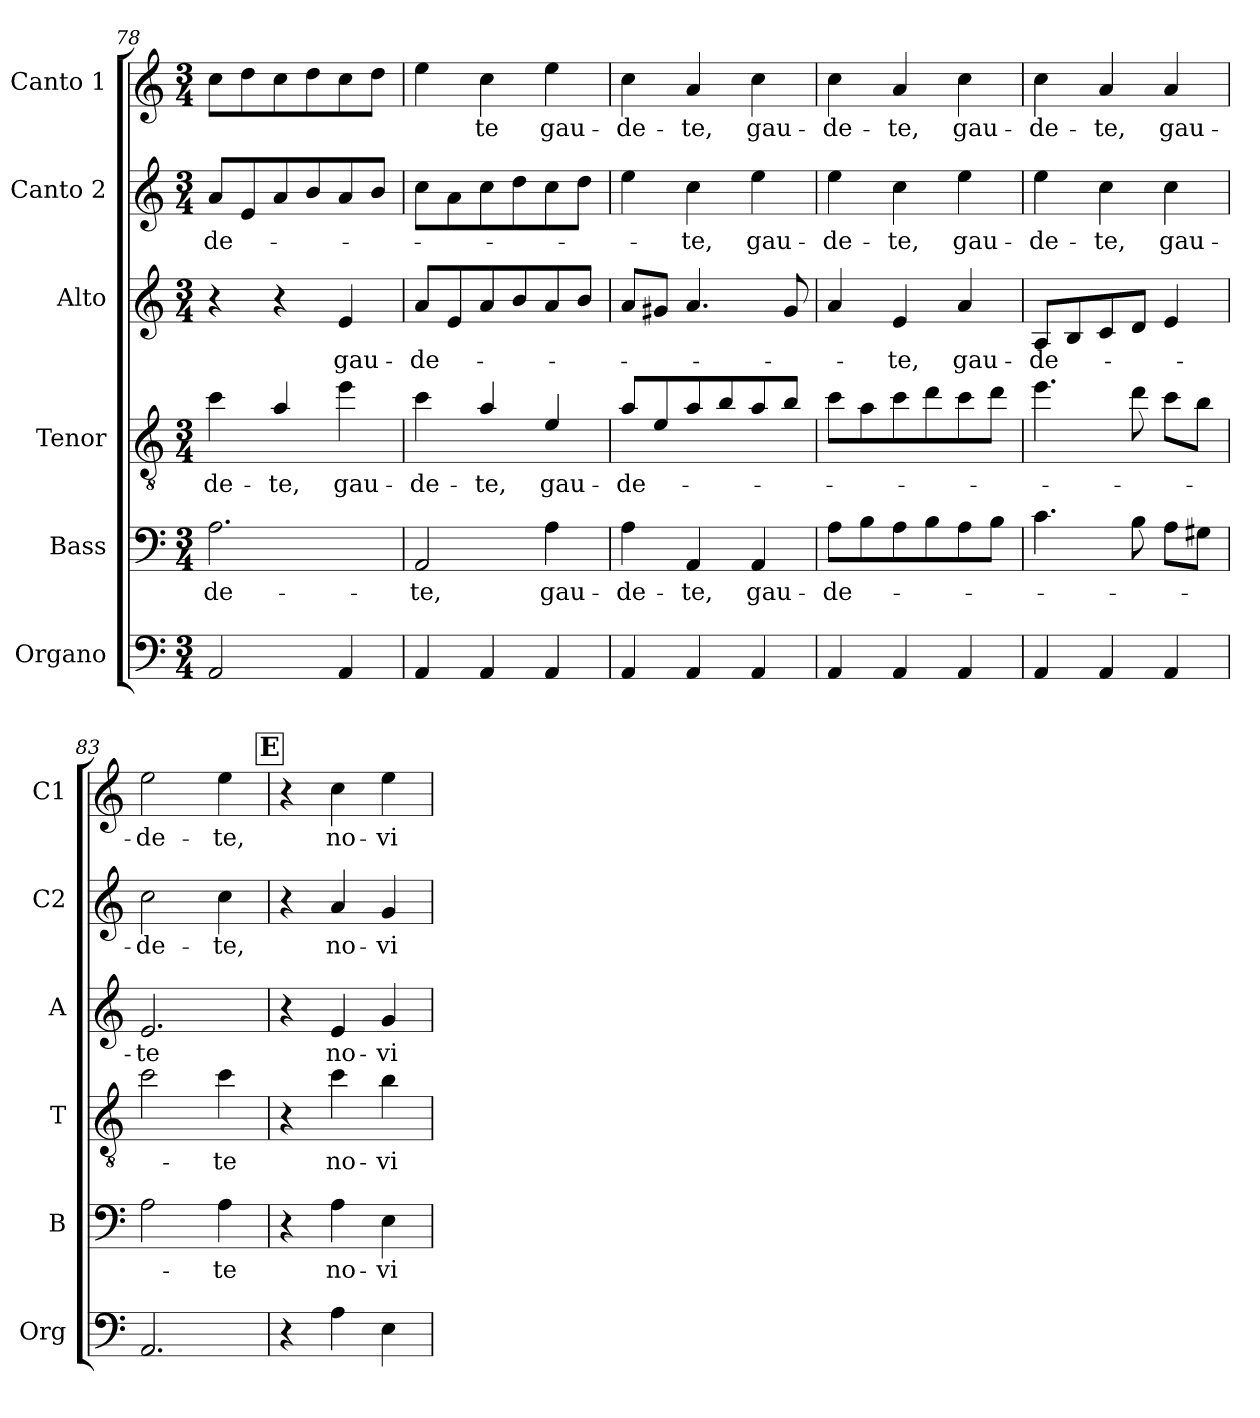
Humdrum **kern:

**kern	**kern	**text	**kern	**text	**kern	**text	**kern	**text	**kern	**text
*part6	*part5	*part5	*part4	*part4	*part3	*part3	*part2	*part2	*part1	*part1
*staff6	*staff5	*staff5	*staff4	*staff4	*staff3	*staff3	*staff2	*staff2	*staff1	*staff1
*I"Organo	*I"Bass	*	*I"Tenor	*	*I"Alto	*	*I"Canto 2	*	*I"Canto 1	*
*I'Org	*I'B	*	*I'T	*	*I'A	*	*I'C2	*	*I'C1	*
*clefF4	*clefF4	*	*clefGv2	*	*clefG2	*	*clefG2	*	*clefG2	*
*	*	*	*ITrd7c12	*	*	*	*	*	*	*
*k[]	*k[]	*	*k[]	*	*k[]	*	*k[]	*	*k[]	*
*C:	*C:	*	*C:	*	*C:	*	*C:	*	*C:	*
*M3/4	*M3/4	*	*M3/4	*	*M3/4	*	*M3/4	*	*M3/4	*
=78	=78	=78	=78	=78	=78	=78	=78	=78	=78	=78
!	!	!LO:LY:b	!	!	!	!	!	!	!	!
!	!	!	!	!LO:LY:b	!	!	!	!	!	!
!	!	!	!	!	!	!	!	!LO:LY:b	!	!
2AA/	2.A\	-de-	4c\	-de-	4r	.	8a/L	-de-	8cc\L	.
.	.	.	.	.	.	.	8e/	.	8dd\	.
!	!	!	!	!LO:LY:b	!	!	!	!	!	!
.	.	.	4A/	-te,	4r	.	8a/	.	8cc\	.
.	.	.	.	.	.	.	8b/	.	8dd\	.
!	!	!	!	!LO:LY:b	!	!	!	!	!	!
!	!	!	!	!	!	!LO:LY:b	!	!	!	!
4AA/	.	.	4e\	gau-	4e/	gau-	8a/	.	8cc\	.
.	.	.	.	.	.	.	8b/J	.	8dd\J	.
=79	=79	=79	=79	=79	=79	=79	=79	=79	=79	=79
!	!	!LO:LY:b	!	!	!	!	!	!	!	!
!	!	!	!	!LO:LY:b	!	!	!	!	!	!
!	!	!	!	!	!	!LO:LY:b	!	!	!	!
4AA/	2AA/	-te,	4c\	-de-	8a/L	-de-	8cc\L	.	4ee\	.
.	.	.	.	.	8e/	.	8a\	.	.	.
!	!	!	!	!LO:LY:b	!	!	!	!	!	!
!	!	!	!	!	!	!	!	!	!	!LO:LY:b
4AA/	.	.	4A/	-te,	8a/	.	8cc\	.	4cc\	-te
.	.	.	.	.	8b/	.	8dd\	.	.	.
!	!	!LO:LY:b	!	!	!	!	!	!	!	!
!	!	!	!	!LO:LY:b	!	!	!	!	!	!
!	!	!	!	!	!	!	!	!	!	!LO:LY:b
4AA/	4A\	gau-	4E/	gau-	8a/	.	8cc\	.	4ee\	gau-
.	.	.	.	.	8b/J	.	8dd\J	.	.	.
=80	=80	=80	=80	=80	=80	=80	=80	=80	=80	=80
!	!	!LO:LY:b	!	!	!	!	!	!	!	!
!	!	!	!	!LO:LY:b	!	!	!	!	!	!
!	!	!	!	!	!	!	!	!	!	!LO:LY:b
4AA/	4A\	-de-	8A/L	-de-	8a/L	.	4ee\	.	4cc\	-de-
.	.	.	8E/	.	8g#X/J	.	.	.	.	.
!	!	!LO:LY:b	!	!	!	!	!	!	!	!
!	!	!	!	!	!	!	!	!LO:LY:b	!	!
!	!	!	!	!	!	!	!	!	!	!LO:LY:b
4AA/	4AA/	-te,	8A/	.	4.a/	.	4cc\	-te,	4a/	te,
.	.	.	8B/	.	.	.	.	.	.	.
!	!	!LO:LY:b	!	!	!	!	!	!	!	!
!	!	!	!	!	!	!	!	!LO:LY:b	!	!
!	!	!	!	!	!	!	!	!	!	!LO:LY:b
4AA/	4AA/	gau-	8A/	.	.	.	4ee\	gau-	4cc\	gau-
.	.	.	8B/J	.	8g#/	.	.	.	.	.
=81	=81	=81	=81	=81	=81	=81	=81	=81	=81	=81
!	!	!LO:LY:b	!	!	!	!	!	!	!	!
!	!	!	!	!	!	!	!	!LO:LY:b	!	!
!	!	!	!	!	!	!	!	!	!	!LO:LY:b
4AA/	8A\L	-de-	8c\L	.	4a/	.	4ee\	-de-	4cc\	-de-
.	8B\	.	8A\	.	.	.	.	.	.	.
!	!	!	!	!	!	!LO:LY:b	!	!	!	!
!	!	!	!	!	!	!	!	!LO:LY:b	!	!
!	!	!	!	!	!	!	!	!	!	!LO:LY:b
4AA/	8A\	.	8c\	.	4e/	-te,	4cc\	-te,	4a/	-te,
.	8B\	.	8d\	.	.	.	.	.	.	.
!	!	!	!	!	!	!LO:LY:b	!	!	!	!
!	!	!	!	!	!	!	!	!LO:LY:b	!	!
!	!	!	!	!	!	!	!	!	!	!LO:LY:b
4AA/	8A\	.	8c\	.	4a/	gau-	4ee\	gau-	4cc\	gau-
.	8B\J	.	8d\J	.	.	.	.	.	.	.
!!LO:PB:g=z
=82	=82	=82	=82	=82	=82	=82	=82	=82	=82	=82
!	!	!	!	!	!	!LO:LY:b	!	!	!	!
!	!	!	!	!	!	!	!	!LO:LY:b	!	!
!	!	!	!	!	!	!	!	!	!	!LO:LY:b
4AA/	4.c\	.	4.e\	.	8A/L	-de-	4ee\	-de-	4cc\	-de-
.	.	.	.	.	8B/	.	.	.	.	.
!	!	!	!	!	!	!	!	!LO:LY:b	!	!
!	!	!	!	!	!	!	!	!	!	!LO:LY:b
4AA/	.	.	.	.	8c/	.	4cc\	-te,	4a/	-te,
.	8B\	.	8d\	.	8d/J	.	.	.	.	.
!	!	!	!	!	!	!	!	!LO:LY:b	!	!
!	!	!	!	!	!	!	!	!	!	!LO:LY:b
4AA/	8A\L	.	8c\L	.	4e/	.	4cc\	gau-	4a/	gau-
.	8G#X\J	.	8B\J	.	.	.	.	.	.	.
=83	=83	=83	=83	=83	=83	=83	=83	=83	=83	=83
!	!	!	!	!	!	!LO:LY:b	!	!	!	!
!	!	!	!	!	!	!	!	!LO:LY:b	!	!
!	!	!	!	!	!	!	!	!	!	!LO:LY:b
2.AA/	2A\	.	2c\	.	2.e/	-te	2cc\	-de-	2ee\	-de-
!	!	!LO:LY:b	!	!	!	!	!	!	!	!
!	!	!	!	!LO:LY:b	!	!	!	!	!	!
!	!	!	!	!	!	!	!	!LO:LY:b	!	!
!	!	!	!	!	!	!	!	!	!	!LO:LY:b
.	4A\	-te	4c\	-te	.	.	4cc\	-te,	4ee\	-te,
!!LO:REH:place=s1:a:t=E
=84	=84	=84	=84	=84	=84	=84	=84	=84	=84	=84
4r	4r	.	4r	.	4r	.	4r	.	4r	.
!	!	!LO:LY:b	!	!	!	!	!	!	!	!
!	!	!	!	!LO:LY:b	!	!	!	!	!	!
!	!	!	!	!	!	!LO:LY:b	!	!	!	!
!	!	!	!	!	!	!	!	!LO:LY:b	!	!
!	!	!	!	!	!	!	!	!	!	!LO:LY:b
4A\	4A\	no-	4c\	no-	4e/	no-	4a/	no-	4cc\	no-
!	!	!LO:LY:b	!	!	!	!	!	!	!	!
!	!	!	!	!LO:LY:b	!	!	!	!	!	!
!	!	!	!	!	!	!LO:LY:b	!	!	!	!
!	!	!	!	!	!	!	!	!LO:LY:b	!	!
!	!	!	!	!	!	!	!	!	!	!LO:LY:b
4E\	4E\	-vi	4B\	-vi	4g/	-vi	4g/	-vi	4ee\	-vi
=	=	=	=	=	=	=	=	=	=	=
*-	*-	*-	*-	*-	*-	*-	*-	*-	*-	*-
